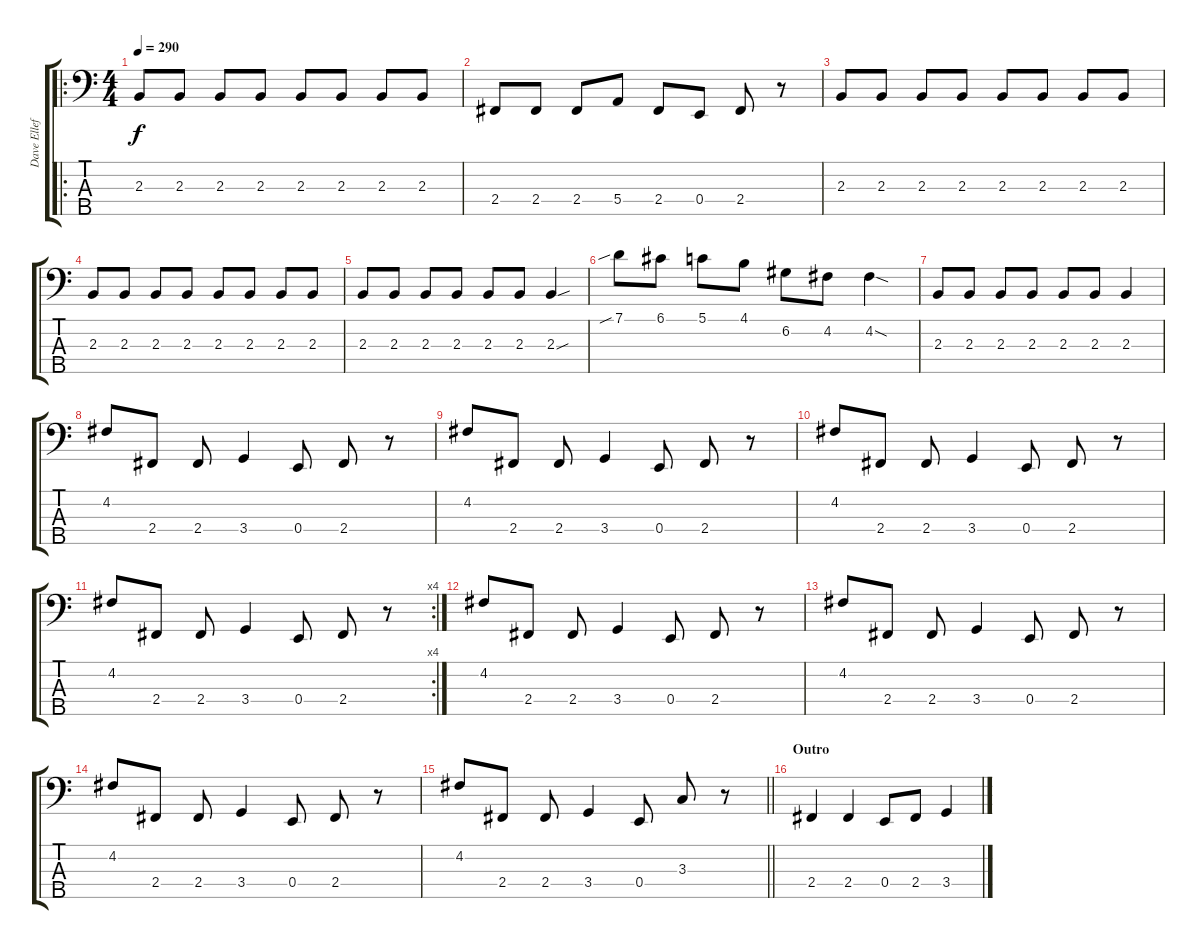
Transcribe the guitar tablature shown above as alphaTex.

\track ("Dave Ellefson" "Dave Ellef") {instrument electricbasspick}
\staff {score tabs}
\tuning (G2 D2 A1 E1 B0) {hide}
\ro
\ts (4 4)
\tempo 290
\clef f4
\ks c
2.3.8{dy f} 2.3.8 2.3.8 2.3.8 2.3.8 2.3.8 2.3.8 2.3.8 |
2.4.8 2.4.8 2.4.8 5.4.8 2.4.8 0.4.8 2.4.8 r.8 |
2.3.8 2.3.8 2.3.8 2.3.8 2.3.8 2.3.8 2.3.8 2.3.8 |
2.3.8 2.3.8 2.3.8 2.3.8 2.3.8 2.3.8 2.3.8 2.3.8 |
2.3.8 2.3.8 2.3.8 2.3.8 2.3.8 2.3.8 2.3{sou}.4 |
7.1{sib}.8 6.1.8 5.1.8 4.1.8 6.2.8 4.2.8 4.2{sod}.4 |
2.3.8 2.3.8 2.3.8 2.3.8 2.3.8 2.3.8 2.3.4 |
4.2.8 2.4.8 2.4.8 3.4.4 0.4.8 2.4.8 r.8 |
4.2.8 2.4.8 2.4.8 3.4.4 0.4.8 2.4.8 r.8 |
4.2.8 2.4.8 2.4.8 3.4.4 0.4.8 2.4.8 r.8 |
\rc 4
4.2.8 2.4.8 2.4.8 3.4.4 0.4.8 2.4.8 r.8 |
4.2.8 2.4.8 2.4.8 3.4.4 0.4.8 2.4.8 r.8 |
4.2.8 2.4.8 2.4.8 3.4.4 0.4.8 2.4.8 r.8 |
4.2.8 2.4.8 2.4.8 3.4.4 0.4.8 2.4.8 r.8 |
\barLineRight lightlight
4.2.8 2.4.8 2.4.8 3.4.4 0.4.8 3.3.8 r.8 |
\section ("" "Outro")
2.4.4 2.4.4 0.4.8 2.4.8 3.4.4
